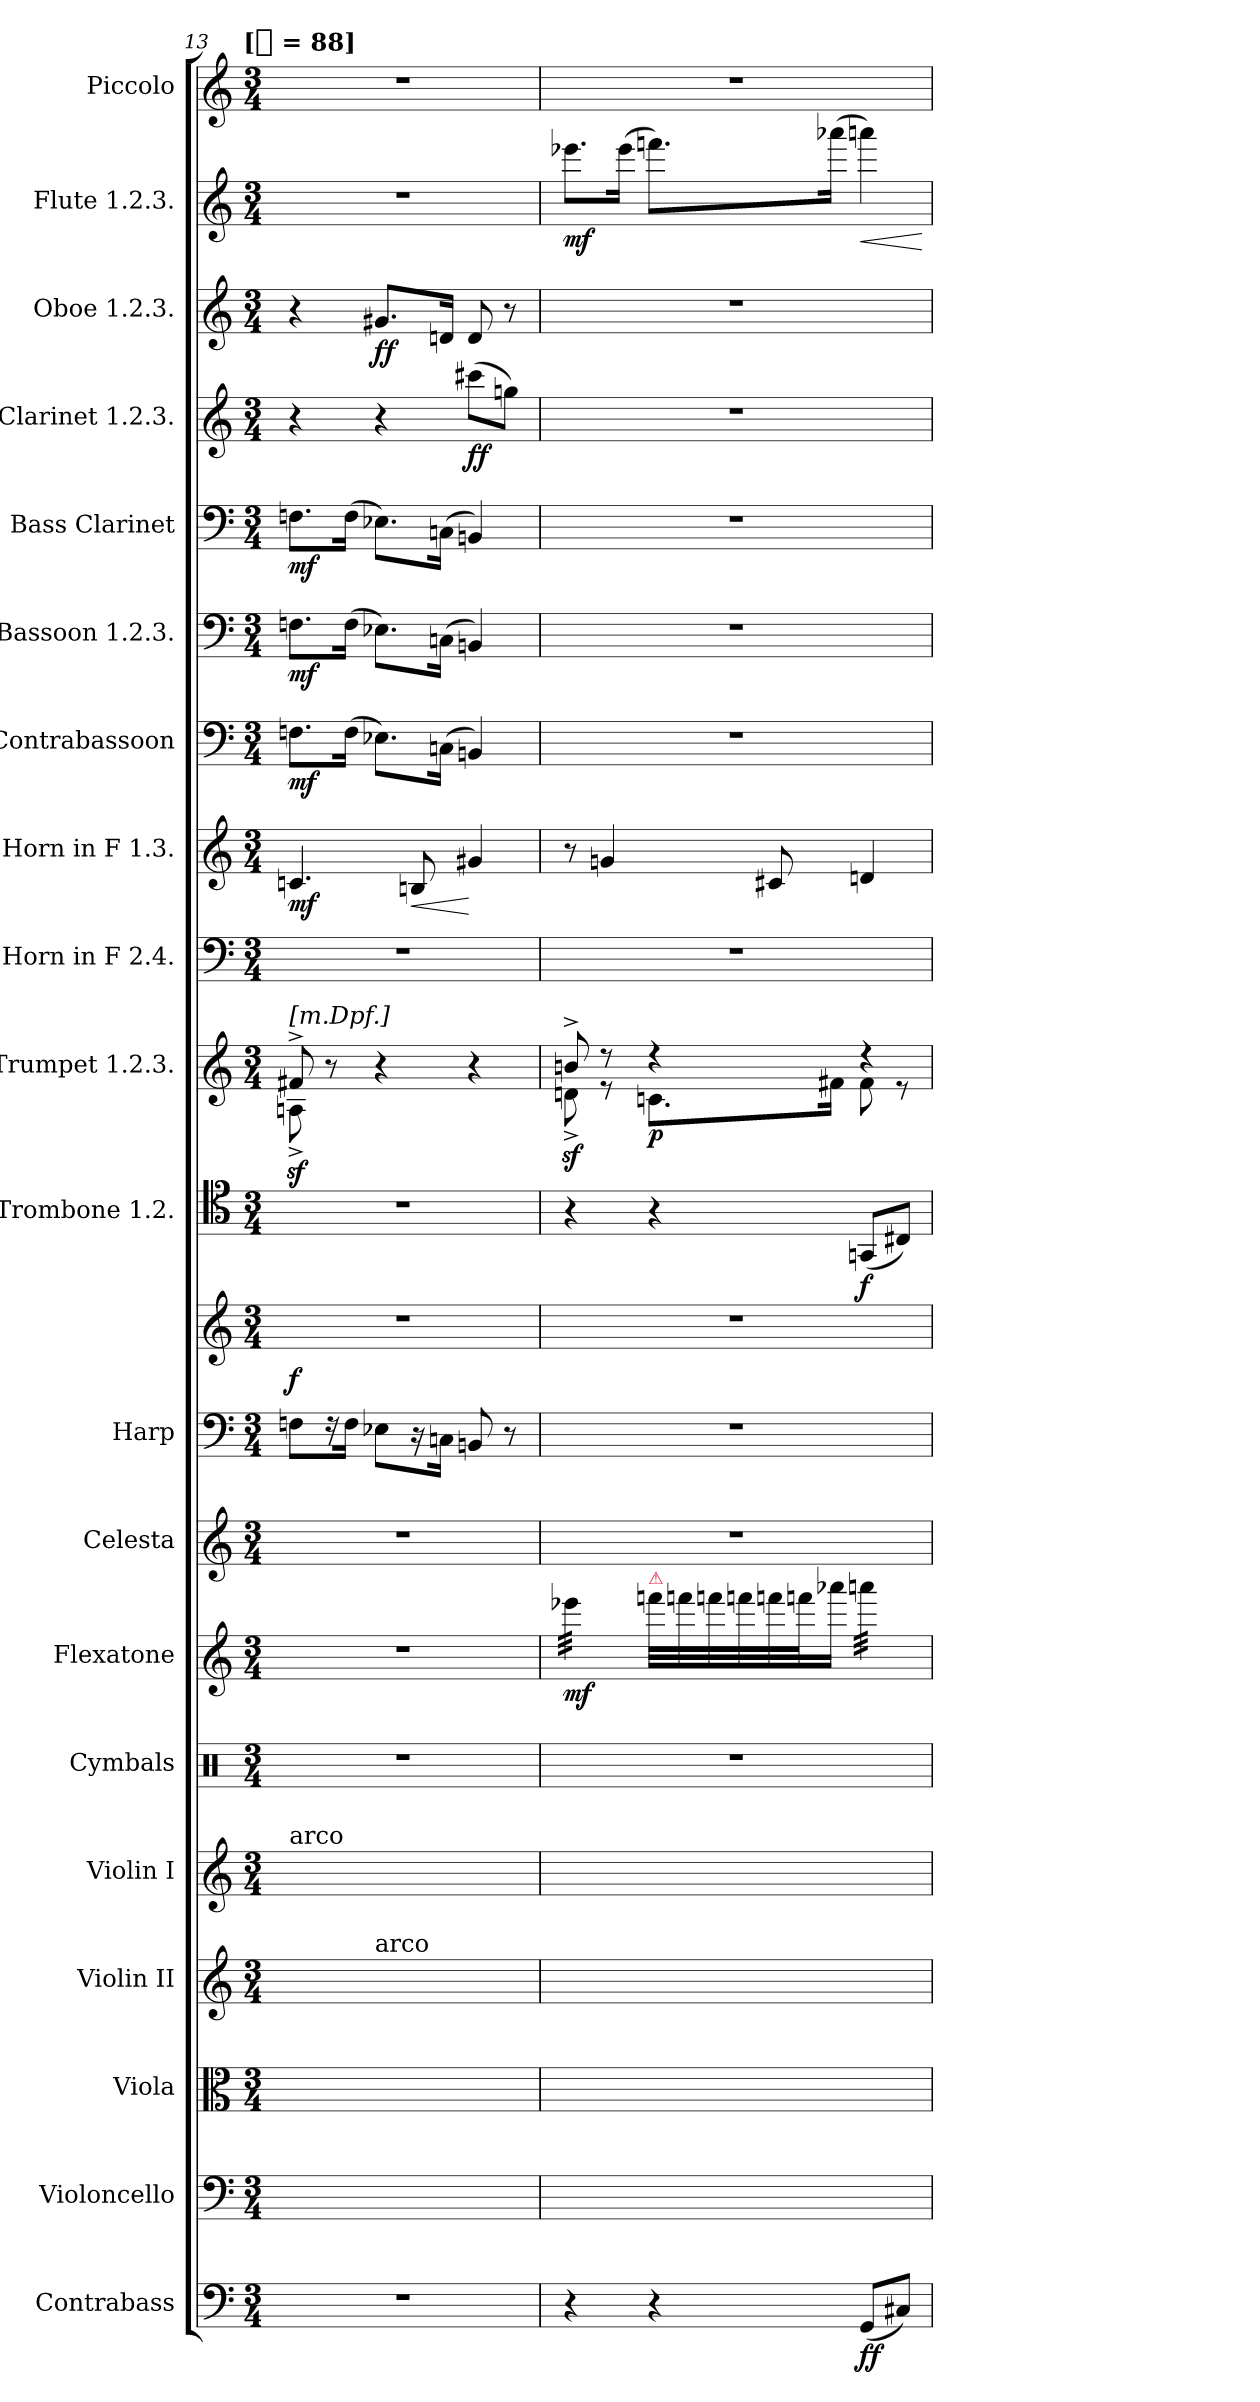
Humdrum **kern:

**kern	**dynam	**kern	**kern	**kern	**kern	**kern	**kern	**dynam	**kern	**kern	**kern	**dynam	**kern	**dynam	**kern	**dynam	**kern	**kern	**dynam	**kern	**dynam	**kern	**dynam	**kern	**dynam	**kern	**dynam	**kern	**dynam	**kern	**dynam	**kern
*part20	*part20	*part19	*part18	*part17	*part16	*part15	*part14	*part14	*part13	*part12	*part12	*part12	*part11	*part11	*part10	*part10	*part9	*part8	*part8	*part7	*part7	*part6	*part6	*part5	*part5	*part4	*part4	*part3	*part3	*part2	*part2	*part1
*staff21	*staff21	*staff20	*staff19	*staff18	*staff17	*staff16	*staff15	*staff15	*staff14	*staff13	*staff12	*staff12/13	*staff11	*staff11	*staff10	*staff10	*staff9	*staff8	*staff8	*staff7	*staff7	*staff6	*staff6	*staff5	*staff5	*staff4	*staff4	*staff3	*staff3	*staff2	*staff2	*staff1
*I"Contrabass	*	*I"Violoncello	*I"Viola	*I"Violin II	*I"Violin I	*I"Cymbals	*I"Flexatone	*	*I"Celesta	*I"Harp	*	*	*I"Trombone 1.2.	*	*I"Trumpet 1.2.3.	*	*I"Horn in F 2.4.	*I"Horn in F 1.3.	*	*I"Contrabassoon	*	*I"Bassoon 1.2.3.	*	*I"Bass Clarinet	*	*I"Clarinet 1.2.3.	*	*I"Oboe 1.2.3.	*	*I"Flute 1.2.3.	*	*I"Piccolo
*I'Cb.	*	*I'Vc.	*I'Vla.	*I'Vln. II	*I'Vln. I	*	*I'Flex.	*	*I'Cel.	*I'Hp.	*	*	*I'Tbn.	*	*I'Tpt.	*	*I'Hn.	*I'Hn.	*	*I'Cbsn.	*	*I'Bsn.	*	*I'B. Cl.	*	*I'Cl.	*	*I'Ob.	*	*I'Fl.	*	*I'Picc.
*clefF4	*	*clefF4	*clefC3	*clefG2	*clefG2	*clefX	*clefG2	*	*clefG2	*clefF4	*clefG2	*	*clefC4	*	*clefG2	*	*clefF4	*clefG2	*	*clefF4	*	*clefF4	*	*clefF4	*	*clefG2	*	*clefG2	*	*clefG2	*	*clefG2
*ITrd7c12	*	*	*	*	*	*	*	*	*	*	*	*	*	*	*	*	*	*	*	*ITrd7c12	*	*	*	*	*	*	*	*	*	*	*	*ITrd-7c-12
*k[]	*	*k[]	*k[]	*k[]	*k[]	*k[]	*k[]	*	*k[]	*k[]	*k[]	*	*k[]	*	*k[]	*	*k[]	*k[]	*	*k[]	*	*k[]	*	*k[]	*	*k[]	*	*k[]	*	*k[]	*	*k[]
!!LO:TX:omd:t=[[quarter] = 88]
*M3/4	*	*M3/4	*M3/4	*M3/4	*M3/4	*M3/4	*M3/4	*	*M3/4	*M3/4	*M3/4	*	*M3/4	*	*M3/4	*	*M3/4	*M3/4	*	*M3/4	*	*M3/4	*	*M3/4	*	*M3/4	*	*M3/4	*	*M3/4	*	*M3/4
*MM88	*	*MM88	*MM88	*MM88	*MM88	*MM88	*MM88	*	*MM88	*MM88	*MM88	*	*MM88	*	*MM88	*	*MM88	*MM88	*	*MM88	*	*MM88	*	*MM88	*	*MM88	*	*MM88	*	*MM88	*	*MM88
=13	=13	=13	=13	=13	=13	=13	=13	=13	=13	=13	=13	=13	=13	=13	=13	=13	=13	=13	=13	=13	=13	=13	=13	=13	=13	=13	=13	=13	=13	=13	=13	=13
*	*	*	*	*	*	*	*	*	*	*	*	*	*	*	*^	*	*	*	*	*	*	*	*	*	*	*	*	*	*	*	*	*
!	!	!	!	!	!	!	!	!	!	!	!	!	!	!	!LO:TX:a:t=[m.Dpf.]	!	!	!	!	!	!	!	!	!	!	!	!	!	!	!	!	!	!
!	!	!	!	!	!LO:TX:a:t=arco	!	!	!	!	!	!	!	!	!	!	!	!	!	!	!	!	!	!	!	!	!	!	!	!	!	!	!	!
4%3r	.	4%3ryy	4%3ryy	4ryy	16ryy	4%3r	4%3r	.	4%3r	8FnL	4%3r	f	4%3r	.	8f#X^	8Anz^	.	4%3r	4.cn	mf	8.FFnL	mf	8.FnL	mf	8.FnL	mf	4r	.	4r	.	4%3r	.	4%3r
.	.	.	.	.	16ryy	.	.	.	.	.	.	.	.	.	.	.	.	.	.	.	.	.	.	.	.	.	.	.	.	.	.	.	.
.	.	.	.	.	16ryy	.	.	.	.	16r	.	.	.	.	8r	8ryy	.	.	.	.	.	.	.	.	.	.	.	.	.	.	.	.	.
.	.	.	.	.	16ryy	.	.	.	.	16FJk	.	.	.	.	.	.	.	.	.	.	(16FFJk	.	(16FJk	.	(16FJk	.	.	.	.	.	.	.	.
!	!	!	!	!LO:TX:a:t=arco	!	!	!	!	!	!	!	!	!	!	!	!	!	!	!	!	!	!	!	!	!	!	!	!	!	!	!	!	!
.	.	.	.	16ryy	16ryy	.	.	.	.	8E-XL	.	.	.	.	4r	4ryy	.	.	.	.	8.EE-XL)	.	8.E-XL)	.	8.E-XL)	.	4r	.	8.g#XL	ff	.	.	.
.	.	.	.	16ryy	16ryy	.	.	.	.	.	.	.	.	.	.	.	.	.	.	.	.	.	.	.	.	.	.	.	.	.	.	.	.
!	!	!	!	!	!	!	!	!	!	!	!	!	!	!	!	!	!	!	!	!LO:HP:b	!	!	!	!	!	!	!	!	!	!	!	!	!
.	.	.	.	16ryy	16ryy	.	.	.	.	16r	.	.	.	.	.	.	.	.	8Bn	<	.	.	.	.	.	.	.	.	.	.	.	.	.
.	.	.	.	16ryy	16ryy	.	.	.	.	16CnJk	.	.	.	.	.	.	.	.	.	.	(16CCnJk	.	(16CnJk	.	(16CnJk	.	.	.	16dnJk	.	.	.	.
.	.	.	.	16ryy	16ryy	.	.	.	.	8BBn	.	.	.	.	4r	4ryy	.	.	4g#X	[	4BBBn)	.	4BBn)	.	4BBn)	.	(8ccc#XL	ff	8d	.	.	.	.
.	.	.	.	16ryy	16ryy	.	.	.	.	.	.	.	.	.	.	.	.	.	.	.	.	.	.	.	.	.	.	.	.	.	.	.	.
.	.	.	.	8ryy	16ryy	.	.	.	.	8r	.	.	.	.	.	.	.	.	.	.	.	.	.	.	.	.	8ggnJ)	.	8r	.	.	.	.
.	.	.	.	.	16ryy	.	.	.	.	.	.	.	.	.	.	.	.	.	.	.	.	.	.	.	.	.	.	.	.	.	.	.	.
=14	=14	=14	=14	=14	=14	=14	=14	=14	=14	=14	=14	=14	=14	=14	=14	=14	=14	=14	=14	=14	=14	=14	=14	=14	=14	=14	=14	=14	=14	=14	=14	=14	=14
*	*	*	*	*	*	*	*tremolo	*	*	*	*	*	*	*	*	*	*	*	*	*	*	*	*	*	*	*	*	*	*	*	*	*	*
4r	.	16ryy	4ryy	4%3ryy	4%3ryy	4%3r	32eee-XLLL	mf	4%3r	4%3r	4%3r	.	4r	.	8bn^	8dnz^	.	4%3r	8r	.	4%3r	.	4%3r	.	4%3r	.	4%3r	.	4%3r	.	8.eee-XL	mf	4%3r
.	.	.	.	.	.	.	32eee-X	.	.	.	.	.	.	.	.	.	.	.	.	.	.	.	.	.	.	.	.	.	.	.	.	.	.
.	.	16ryy	.	.	.	.	32eee-X	.	.	.	.	.	.	.	.	.	.	.	.	.	.	.	.	.	.	.	.	.	.	.	.	.	.
.	.	.	.	.	.	.	32eee-X	.	.	.	.	.	.	.	.	.	.	.	.	.	.	.	.	.	.	.	.	.	.	.	.	.	.
.	.	16ryy	.	.	.	.	32eee-X	.	.	.	.	.	.	.	8rdd	8re	.	.	4gn	.	.	.	.	.	.	.	.	.	.	.	.	.	.
.	.	.	.	.	.	.	32eee-X	.	.	.	.	.	.	.	.	.	.	.	.	.	.	.	.	.	.	.	.	.	.	.	.	.	.
.	.	16ryy	.	.	.	.	32eee-X	.	.	.	.	.	.	.	.	.	.	.	.	.	.	.	.	.	.	.	.	.	.	.	(16eee-Jk	.	.
.	.	.	.	.	.	.	32eee-XJJJ	.	.	.	.	.	.	.	.	.	.	.	.	.	.	.	.	.	.	.	.	.	.	.	.	.	.
*	*	*	*	*	*	*	*Xtremolo	*	*	*	*	*	*	*	*	*	*	*	*	*	*	*	*	*	*	*	*	*	*	*	*	*	*
!	!	!	!	!	!	!	!LO:TX:a:color=crimson:t=⚠	!	!	!	!	!	!	!	!	!	!	!	!	!	!	!	!	!	!	!	!	!	!	!	!	!	!
4r	.	16ryy	16ryy	.	.	.	32fffnLLL	.	.	.	.	.	4r	.	4rdd	8.cnL	p	.	.	.	.	.	.	.	.	.	.	.	.	.	8.fffnL)	.	.
.	.	.	.	.	.	.	32fffn	.	.	.	.	.	.	.	.	.	.	.	.	.	.	.	.	.	.	.	.	.	.	.	.	.	.
.	.	16ryy	16ryy	.	.	.	32fffn	.	.	.	.	.	.	.	.	.	.	.	.	.	.	.	.	.	.	.	.	.	.	.	.	.	.
.	.	.	.	.	.	.	32fffn	.	.	.	.	.	.	.	.	.	.	.	.	.	.	.	.	.	.	.	.	.	.	.	.	.	.
.	.	16ryy	16ryy	.	.	.	32fffn	.	.	.	.	.	.	.	.	.	.	.	8c#X	.	.	.	.	.	.	.	.	.	.	.	.	.	.
.	.	.	.	.	.	.	32fffnJ	.	.	.	.	.	.	.	.	.	.	.	.	.	.	.	.	.	.	.	.	.	.	.	.	.	.
.	.	16ryy	16ryy	.	.	.	16aaa-XJJ	.	.	.	.	.	.	.	.	16f#XJk	.	.	.	.	.	.	.	.	.	.	.	.	.	.	(16aaa-XJk	.	.
!	!	!	!	!	!	!	!	!	!	!	!	!	!	!	!	!	!	!	!	!	!	!	!	!	!	!	!	!	!	!	!	!LO:HP:b	!
*	*	*	*	*	*	*	*tremolo	*	*	*	*	*	*	*	*	*	*	*	*	*	*	*	*	*	*	*	*	*	*	*	*	*	*
(8GGGL	ff	16ryy	16ryy	.	.	.	32aaanLLL	.	.	.	.	.	(8GGnL	f	4r	8f#	.	.	4dn	.	.	.	.	.	.	.	.	.	.	.	4aaan)	<	.
.	.	.	.	.	.	.	32aaan	.	.	.	.	.	.	.	.	.	.	.	.	.	.	.	.	.	.	.	.	.	.	.	.	.	.
.	.	16ryy	16ryy	.	.	.	32aaan	.	.	.	.	.	.	.	.	.	.	.	.	.	.	.	.	.	.	.	.	.	.	.	.	.	.
.	.	.	.	.	.	.	32aaan	.	.	.	.	.	.	.	.	.	.	.	.	.	.	.	.	.	.	.	.	.	.	.	.	.	.
8CC#XJ)	.	16ryy	8ryy	.	.	.	32aaan	.	.	.	.	.	8C#XJ)	.	.	8r	.	.	.	.	.	.	.	.	.	.	.	.	.	.	.	.	.
.	.	.	.	.	.	.	32aaan	.	.	.	.	.	.	.	.	.	.	.	.	.	.	.	.	.	.	.	.	.	.	.	.	.	.
.	.	16ryy	.	.	.	.	32aaan	.	.	.	.	.	.	.	.	.	.	.	.	.	.	.	.	.	.	.	.	.	.	.	.	.	.
.	.	.	.	.	.	.	32aaanJJJ	.	.	.	.	.	.	.	.	.	.	.	.	.	.	.	.	.	.	.	.	.	.	.	.	.	.
*	*	*	*	*	*	*	*Xtremolo	*	*	*	*	*	*	*	*	*	*	*	*	*	*	*	*	*	*	*	*	*	*	*	*	*	*
*	*	*	*	*	*	*	*	*	*	*	*	*	*	*	*v	*v	*	*	*	*	*	*	*	*	*	*	*	*	*	*	*	*	*
.	.	.	.	.	.	.	.	.	.	.	.	.	.	.	.	.	.	.	.	.	.	.	.	.	.	.	.	.	.	.	[	.
=	=	=	=	=	=	=	=	=	=	=	=	=	=	=	=	=	=	=	=	=	=	=	=	=	=	=	=	=	=	=	=	=
*-	*-	*-	*-	*-	*-	*-	*-	*-	*-	*-	*-	*-	*-	*-	*-	*-	*-	*-	*-	*-	*-	*-	*-	*-	*-	*-	*-	*-	*-	*-	*-	*-
